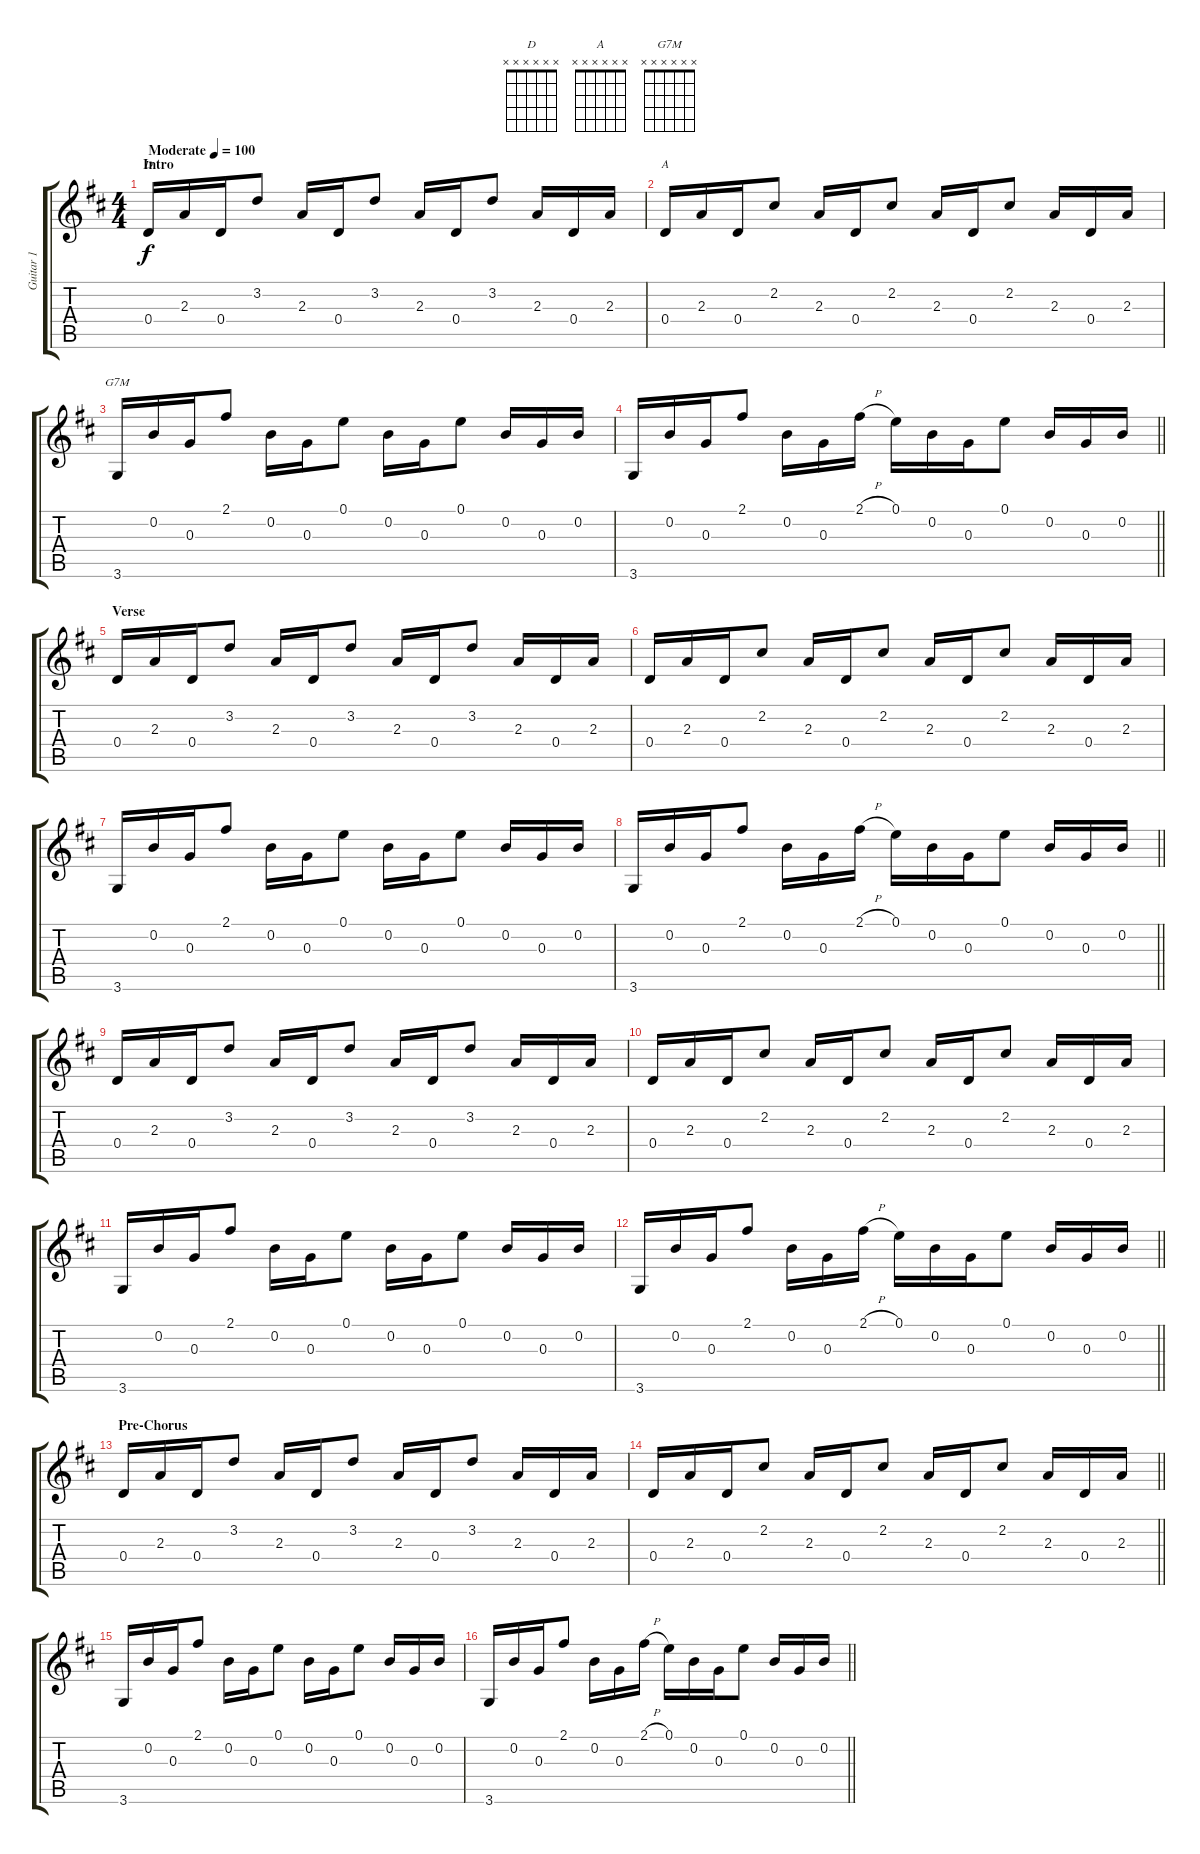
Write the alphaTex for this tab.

\track ("Guitar 1" "Guitar 1") {instrument acousticguitarsteel}
\staff {score tabs}
\tuning (E4 B3 G3 D3 A2 E2) {hide}
\chord ("D" x x x x x x)
\chord ("A" x x x x x x)
\chord ("G7M" x x x x x x)
\ts (4 4)
\section ("" "Intro")
\tempo (100 "Moderate")
\clef g2
\ks d
0.4.16{ch "D" dy f instrument acousticguitarsteel} 2.3.16 0.4.16 3.2.8 2.3.16 0.4.16 3.2.8 2.3.16 0.4.16 3.2.8 2.3.16 0.4.16 2.3.16 |
0.4.16{ch "A"} 2.3.16 0.4.16 2.2.8 2.3.16 0.4.16 2.2.8 2.3.16 0.4.16 2.2.8 2.3.16 0.4.16 2.3.16 |
3.6.16{ch "G7M"} 0.2.16 0.3.16 2.1.8 0.2.16 0.3.16 0.1.8 0.2.16 0.3.16 0.1.8 0.2.16 0.3.16 0.2.16 |
\barLineRight lightlight
3.6.16 0.2.16 0.3.16 2.1.8 0.2.16 0.3.16 2.1{h}.16 0.1.16 0.2.16 0.3.16 0.1.8 0.2.16 0.3.16 0.2.16 |
\section ("" "Verse")
0.4.16 2.3.16 0.4.16 3.2.8 2.3.16 0.4.16 3.2.8 2.3.16 0.4.16 3.2.8 2.3.16 0.4.16 2.3.16 |
0.4.16 2.3.16 0.4.16 2.2.8 2.3.16 0.4.16 2.2.8 2.3.16 0.4.16 2.2.8 2.3.16 0.4.16 2.3.16 |
3.6.16 0.2.16 0.3.16 2.1.8 0.2.16 0.3.16 0.1.8 0.2.16 0.3.16 0.1.8 0.2.16 0.3.16 0.2.16 |
\barLineRight lightlight
3.6.16 0.2.16 0.3.16 2.1.8 0.2.16 0.3.16 2.1{h}.16 0.1.16 0.2.16 0.3.16 0.1.8 0.2.16 0.3.16 0.2.16 |
0.4.16 2.3.16 0.4.16 3.2.8 2.3.16 0.4.16 3.2.8 2.3.16 0.4.16 3.2.8 2.3.16 0.4.16 2.3.16 |
0.4.16 2.3.16 0.4.16 2.2.8 2.3.16 0.4.16 2.2.8 2.3.16 0.4.16 2.2.8 2.3.16 0.4.16 2.3.16 |
3.6.16 0.2.16 0.3.16 2.1.8 0.2.16 0.3.16 0.1.8 0.2.16 0.3.16 0.1.8 0.2.16 0.3.16 0.2.16 |
\barLineRight lightlight
3.6.16 0.2.16 0.3.16 2.1.8 0.2.16 0.3.16 2.1{h}.16 0.1.16 0.2.16 0.3.16 0.1.8 0.2.16 0.3.16 0.2.16 |
\section ("" "Pre-Chorus")
0.4.16 2.3.16 0.4.16 3.2.8 2.3.16 0.4.16 3.2.8 2.3.16 0.4.16 3.2.8 2.3.16 0.4.16 2.3.16 |
\barLineRight lightlight
0.4.16 2.3.16 0.4.16 2.2.8 2.3.16 0.4.16 2.2.8 2.3.16 0.4.16 2.2.8 2.3.16 0.4.16 2.3.16 |
3.6.16 0.2.16 0.3.16 2.1.8 0.2.16 0.3.16 0.1.8 0.2.16 0.3.16 0.1.8 0.2.16 0.3.16 0.2.16 |
\barLineRight lightlight
3.6.16 0.2.16 0.3.16 2.1.8 0.2.16 0.3.16 2.1{h}.16 0.1.16 0.2.16 0.3.16 0.1.8 0.2.16 0.3.16 0.2.16
